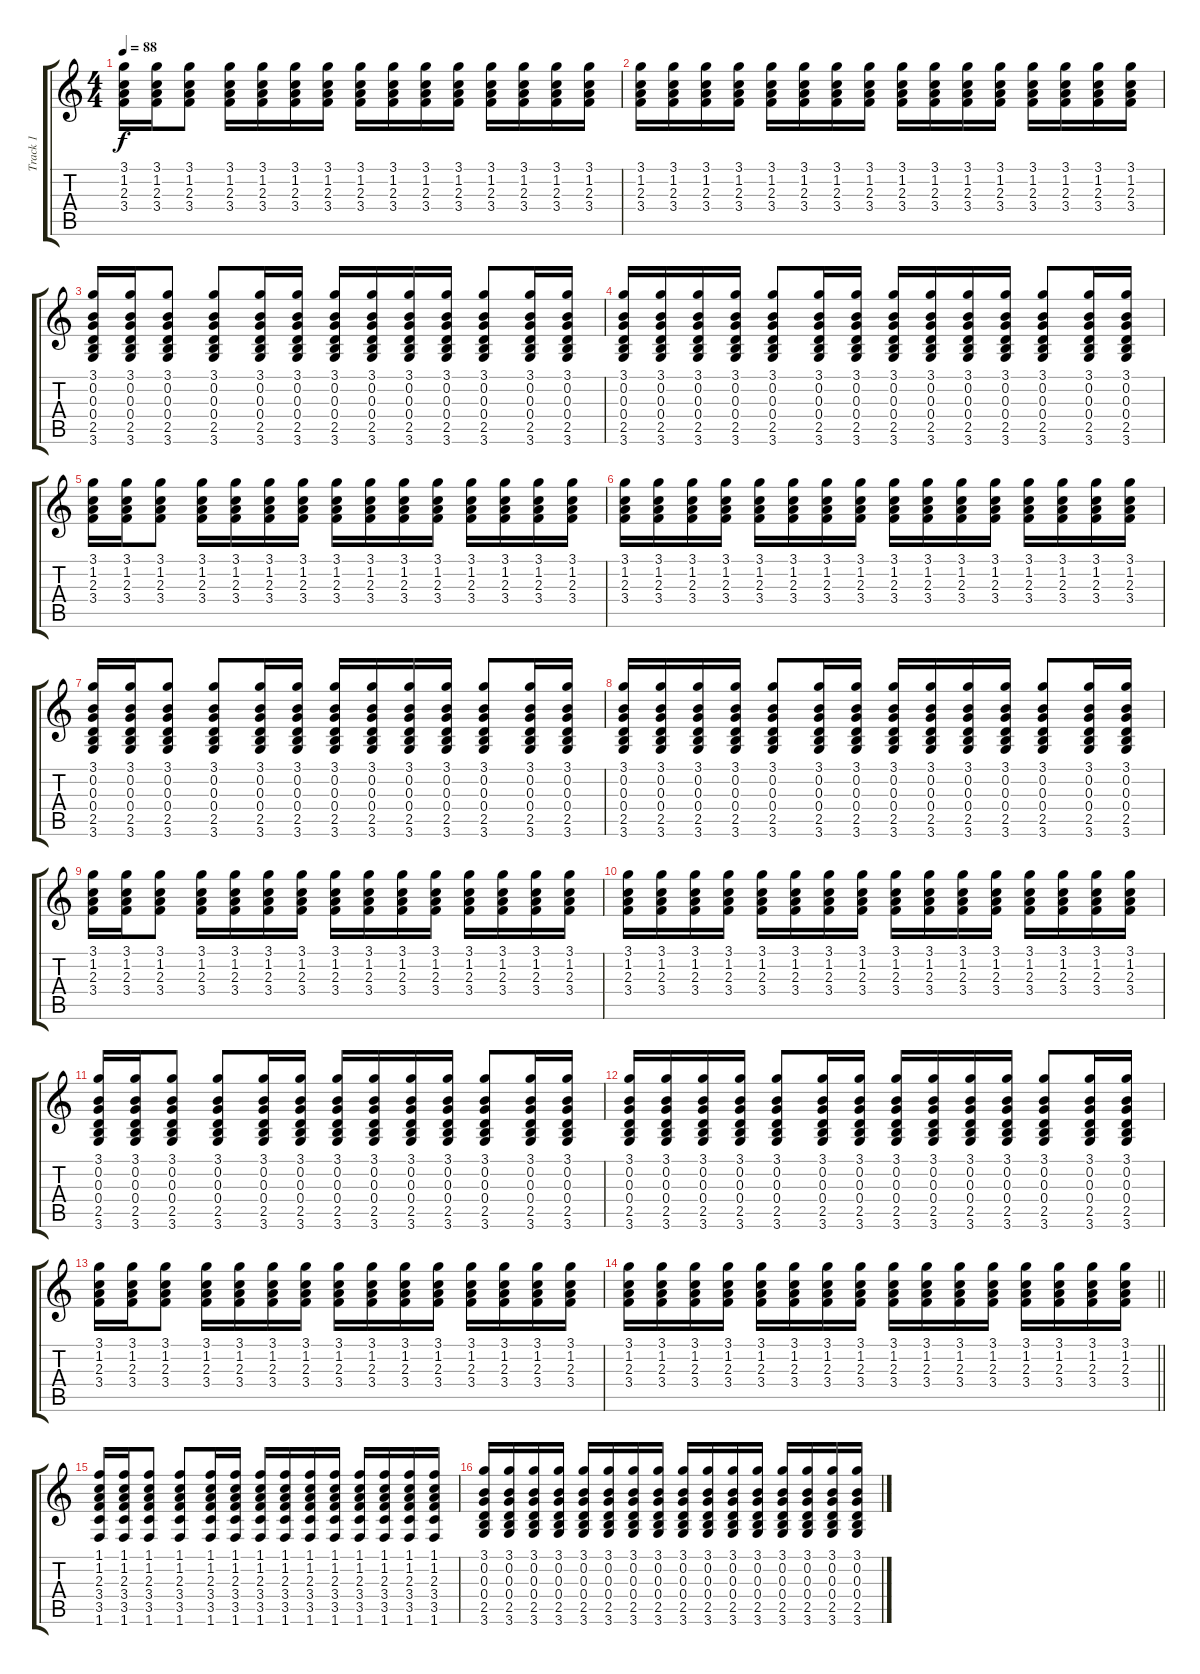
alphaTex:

\track ("Track 1" "Track 1") {instrument acousticguitarnylon}
\staff {score tabs}
\tuning (E4 B3 G3 D3 A2 E2) {hide}
\ts (4 4)
\tempo 88
\clef g2
\ks c
(3.1 1.2 2.3 3.4).16{dy f} (3.1 1.2 2.3 3.4).16 (3.1 1.2 2.3 3.4).8 (3.1 1.2 2.3 3.4).16 (3.1 1.2 2.3 3.4).16 (3.1 1.2 2.3 3.4).16 (3.1 1.2 2.3 3.4).16 (3.1 1.2 2.3 3.4).16 (3.1 1.2 2.3 3.4).16 (3.1 1.2 2.3 3.4).16 (3.1 1.2 2.3 3.4).16 (3.1 1.2 2.3 3.4).16 (3.1 1.2 2.3 3.4).16 (3.1 1.2 2.3 3.4).16 (3.1 1.2 2.3 3.4).16 |
(3.1 1.2 2.3 3.4).16 (3.1 1.2 2.3 3.4).16 (3.1 1.2 2.3 3.4).16 (3.1 1.2 2.3 3.4).16 (3.1 1.2 2.3 3.4).16 (3.1 1.2 2.3 3.4).16 (3.1 1.2 2.3 3.4).16 (3.1 1.2 2.3 3.4).16 (3.1 1.2 2.3 3.4).16 (3.1 1.2 2.3 3.4).16 (3.1 1.2 2.3 3.4).16 (3.1 1.2 2.3 3.4).16 (3.1 1.2 2.3 3.4).16 (3.1 1.2 2.3 3.4).16 (3.1 1.2 2.3 3.4).16 (3.1 1.2 2.3 3.4).16 |
(3.1 0.2 0.3 0.4 2.5 3.6).16 (3.1 0.2 0.3 0.4 2.5 3.6).16 (3.1 0.2 0.3 0.4 2.5 3.6).8 (3.1 0.2 0.3 0.4 2.5 3.6).8 (3.1 0.2 0.3 0.4 2.5 3.6).16 (3.1 0.2 0.3 0.4 2.5 3.6).16 (3.1 0.2 0.3 0.4 2.5 3.6).16 (3.1 0.2 0.3 0.4 2.5 3.6).16 (3.1 0.2 0.3 0.4 2.5 3.6).16 (3.1 0.2 0.3 0.4 2.5 3.6).16 (3.1 0.2 0.3 0.4 2.5 3.6).8 (3.1 0.2 0.3 0.4 2.5 3.6).16 (3.1 0.2 0.3 0.4 2.5 3.6).16 |
(3.1 0.2 0.3 0.4 2.5 3.6).16 (3.1 0.2 0.3 0.4 2.5 3.6).16 (3.1 0.2 0.3 0.4 2.5 3.6).16 (3.1 0.2 0.3 0.4 2.5 3.6).16 (3.1 0.2 0.3 0.4 2.5 3.6).8 (3.1 0.2 0.3 0.4 2.5 3.6).16 (3.1 0.2 0.3 0.4 2.5 3.6).16 (3.1 0.2 0.3 0.4 2.5 3.6).16 (3.1 0.2 0.3 0.4 2.5 3.6).16 (3.1 0.2 0.3 0.4 2.5 3.6).16 (3.1 0.2 0.3 0.4 2.5 3.6).16 (3.1 0.2 0.3 0.4 2.5 3.6).8 (3.1 0.2 0.3 0.4 2.5 3.6).16 (3.1 0.2 0.3 0.4 2.5 3.6).16 |
(3.1 1.2 2.3 3.4).16 (3.1 1.2 2.3 3.4).16 (3.1 1.2 2.3 3.4).8 (3.1 1.2 2.3 3.4).16 (3.1 1.2 2.3 3.4).16 (3.1 1.2 2.3 3.4).16 (3.1 1.2 2.3 3.4).16 (3.1 1.2 2.3 3.4).16 (3.1 1.2 2.3 3.4).16 (3.1 1.2 2.3 3.4).16 (3.1 1.2 2.3 3.4).16 (3.1 1.2 2.3 3.4).16 (3.1 1.2 2.3 3.4).16 (3.1 1.2 2.3 3.4).16 (3.1 1.2 2.3 3.4).16 |
(3.1 1.2 2.3 3.4).16 (3.1 1.2 2.3 3.4).16 (3.1 1.2 2.3 3.4).16 (3.1 1.2 2.3 3.4).16 (3.1 1.2 2.3 3.4).16 (3.1 1.2 2.3 3.4).16 (3.1 1.2 2.3 3.4).16 (3.1 1.2 2.3 3.4).16 (3.1 1.2 2.3 3.4).16 (3.1 1.2 2.3 3.4).16 (3.1 1.2 2.3 3.4).16 (3.1 1.2 2.3 3.4).16 (3.1 1.2 2.3 3.4).16 (3.1 1.2 2.3 3.4).16 (3.1 1.2 2.3 3.4).16 (3.1 1.2 2.3 3.4).16 |
(3.1 0.2 0.3 0.4 2.5 3.6).16 (3.1 0.2 0.3 0.4 2.5 3.6).16 (3.1 0.2 0.3 0.4 2.5 3.6).8 (3.1 0.2 0.3 0.4 2.5 3.6).8 (3.1 0.2 0.3 0.4 2.5 3.6).16 (3.1 0.2 0.3 0.4 2.5 3.6).16 (3.1 0.2 0.3 0.4 2.5 3.6).16 (3.1 0.2 0.3 0.4 2.5 3.6).16 (3.1 0.2 0.3 0.4 2.5 3.6).16 (3.1 0.2 0.3 0.4 2.5 3.6).16 (3.1 0.2 0.3 0.4 2.5 3.6).8 (3.1 0.2 0.3 0.4 2.5 3.6).16 (3.1 0.2 0.3 0.4 2.5 3.6).16 |
(3.1 0.2 0.3 0.4 2.5 3.6).16 (3.1 0.2 0.3 0.4 2.5 3.6).16 (3.1 0.2 0.3 0.4 2.5 3.6).16 (3.1 0.2 0.3 0.4 2.5 3.6).16 (3.1 0.2 0.3 0.4 2.5 3.6).8 (3.1 0.2 0.3 0.4 2.5 3.6).16 (3.1 0.2 0.3 0.4 2.5 3.6).16 (3.1 0.2 0.3 0.4 2.5 3.6).16 (3.1 0.2 0.3 0.4 2.5 3.6).16 (3.1 0.2 0.3 0.4 2.5 3.6).16 (3.1 0.2 0.3 0.4 2.5 3.6).16 (3.1 0.2 0.3 0.4 2.5 3.6).8 (3.1 0.2 0.3 0.4 2.5 3.6).16 (3.1 0.2 0.3 0.4 2.5 3.6).16 |
(3.1 1.2 2.3 3.4).16 (3.1 1.2 2.3 3.4).16 (3.1 1.2 2.3 3.4).8 (3.1 1.2 2.3 3.4).16 (3.1 1.2 2.3 3.4).16 (3.1 1.2 2.3 3.4).16 (3.1 1.2 2.3 3.4).16 (3.1 1.2 2.3 3.4).16 (3.1 1.2 2.3 3.4).16 (3.1 1.2 2.3 3.4).16 (3.1 1.2 2.3 3.4).16 (3.1 1.2 2.3 3.4).16 (3.1 1.2 2.3 3.4).16 (3.1 1.2 2.3 3.4).16 (3.1 1.2 2.3 3.4).16 |
(3.1 1.2 2.3 3.4).16 (3.1 1.2 2.3 3.4).16 (3.1 1.2 2.3 3.4).16 (3.1 1.2 2.3 3.4).16 (3.1 1.2 2.3 3.4).16 (3.1 1.2 2.3 3.4).16 (3.1 1.2 2.3 3.4).16 (3.1 1.2 2.3 3.4).16 (3.1 1.2 2.3 3.4).16 (3.1 1.2 2.3 3.4).16 (3.1 1.2 2.3 3.4).16 (3.1 1.2 2.3 3.4).16 (3.1 1.2 2.3 3.4).16 (3.1 1.2 2.3 3.4).16 (3.1 1.2 2.3 3.4).16 (3.1 1.2 2.3 3.4).16 |
(3.1 0.2 0.3 0.4 2.5 3.6).16 (3.1 0.2 0.3 0.4 2.5 3.6).16 (3.1 0.2 0.3 0.4 2.5 3.6).8 (3.1 0.2 0.3 0.4 2.5 3.6).8 (3.1 0.2 0.3 0.4 2.5 3.6).16 (3.1 0.2 0.3 0.4 2.5 3.6).16 (3.1 0.2 0.3 0.4 2.5 3.6).16 (3.1 0.2 0.3 0.4 2.5 3.6).16 (3.1 0.2 0.3 0.4 2.5 3.6).16 (3.1 0.2 0.3 0.4 2.5 3.6).16 (3.1 0.2 0.3 0.4 2.5 3.6).8 (3.1 0.2 0.3 0.4 2.5 3.6).16 (3.1 0.2 0.3 0.4 2.5 3.6).16 |
(3.1 0.2 0.3 0.4 2.5 3.6).16 (3.1 0.2 0.3 0.4 2.5 3.6).16 (3.1 0.2 0.3 0.4 2.5 3.6).16 (3.1 0.2 0.3 0.4 2.5 3.6).16 (3.1 0.2 0.3 0.4 2.5 3.6).8 (3.1 0.2 0.3 0.4 2.5 3.6).16 (3.1 0.2 0.3 0.4 2.5 3.6).16 (3.1 0.2 0.3 0.4 2.5 3.6).16 (3.1 0.2 0.3 0.4 2.5 3.6).16 (3.1 0.2 0.3 0.4 2.5 3.6).16 (3.1 0.2 0.3 0.4 2.5 3.6).16 (3.1 0.2 0.3 0.4 2.5 3.6).8 (3.1 0.2 0.3 0.4 2.5 3.6).16 (3.1 0.2 0.3 0.4 2.5 3.6).16 |
(3.1 1.2 2.3 3.4).16 (3.1 1.2 2.3 3.4).16 (3.1 1.2 2.3 3.4).8 (3.1 1.2 2.3 3.4).16 (3.1 1.2 2.3 3.4).16 (3.1 1.2 2.3 3.4).16 (3.1 1.2 2.3 3.4).16 (3.1 1.2 2.3 3.4).16 (3.1 1.2 2.3 3.4).16 (3.1 1.2 2.3 3.4).16 (3.1 1.2 2.3 3.4).16 (3.1 1.2 2.3 3.4).16 (3.1 1.2 2.3 3.4).16 (3.1 1.2 2.3 3.4).16 (3.1 1.2 2.3 3.4).16 |
\barLineRight lightlight
(3.1 1.2 2.3 3.4).16 (3.1 1.2 2.3 3.4).16 (3.1 1.2 2.3 3.4).16 (3.1 1.2 2.3 3.4).16 (3.1 1.2 2.3 3.4).16 (3.1 1.2 2.3 3.4).16 (3.1 1.2 2.3 3.4).16 (3.1 1.2 2.3 3.4).16 (3.1 1.2 2.3 3.4).16 (3.1 1.2 2.3 3.4).16 (3.1 1.2 2.3 3.4).16 (3.1 1.2 2.3 3.4).16 (3.1 1.2 2.3 3.4).16 (3.1 1.2 2.3 3.4).16 (3.1 1.2 2.3 3.4).16 (3.1 1.2 2.3 3.4).16 |
(1.1 1.2 2.3 3.4 3.5 1.6).16 (1.1 1.2 2.3 3.4 3.5 1.6).16 (1.1 1.2 2.3 3.4 3.5 1.6).8 (1.1 1.2 2.3 3.4 3.5 1.6).8 (1.1 1.2 2.3 3.4 3.5 1.6).16 (1.1 1.2 2.3 3.4 3.5 1.6).16 (1.1 1.2 2.3 3.4 3.5 1.6).16 (1.1 1.2 2.3 3.4 3.5 1.6).16 (1.1 1.2 2.3 3.4 3.5 1.6).16 (1.1 1.2 2.3 3.4 3.5 1.6).16 (1.1 1.2 2.3 3.4 3.5 1.6).16 (1.1 1.2 2.3 3.4 3.5 1.6).16 (1.1 1.2 2.3 3.4 3.5 1.6).16 (1.1 1.2 2.3 3.4 3.5 1.6).16 |
(3.1 0.2 0.3 0.4 2.5 3.6).16 (3.1 0.2 0.3 0.4 2.5 3.6).16 (3.1 0.2 0.3 0.4 2.5 3.6).16 (3.1 0.2 0.3 0.4 2.5 3.6).16 (3.1 0.2 0.3 0.4 2.5 3.6).16 (3.1 0.2 0.3 0.4 2.5 3.6).16 (3.1 0.2 0.3 0.4 2.5 3.6).16 (3.1 0.2 0.3 0.4 2.5 3.6).16 (3.1 0.2 0.3 0.4 2.5 3.6).16 (3.1 0.2 0.3 0.4 2.5 3.6).16 (3.1 0.2 0.3 0.4 2.5 3.6).16 (3.1 0.2 0.3 0.4 2.5 3.6).16 (3.1 0.2 0.3 0.4 2.5 3.6).16 (3.1 0.2 0.3 0.4 2.5 3.6).16 (3.1 0.2 0.3 0.4 2.5 3.6).16 (3.1 0.2 0.3 0.4 2.5 3.6).16
